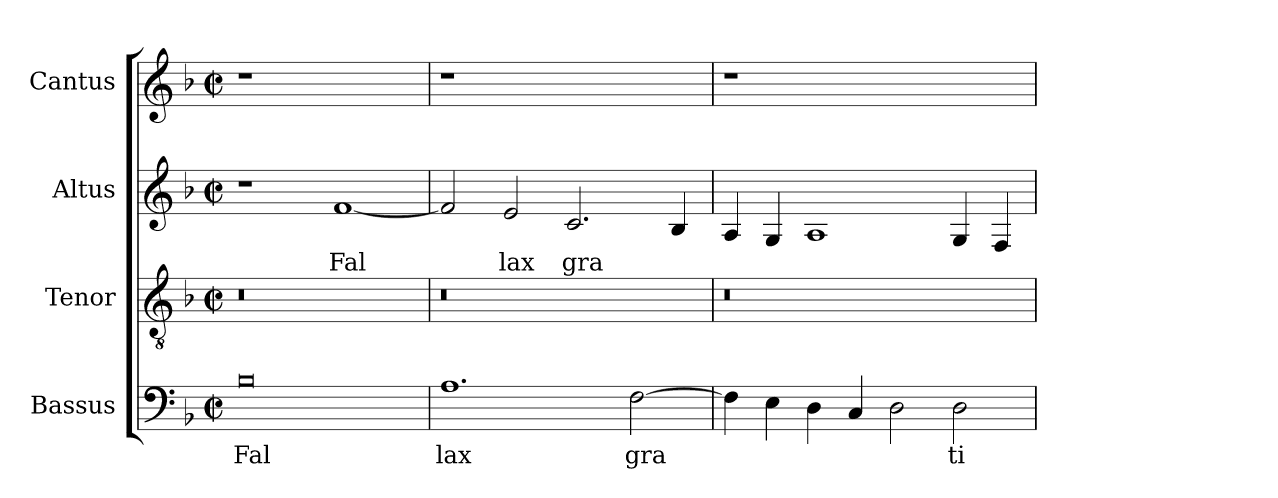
**kern	**text	**kern	**kern	**text	**kern
*part4	*part4	*part3	*part2	*part2	*part1
*staff4	*staff4	*staff3	*staff2	*staff2	*staff1
*I"Bassus	*	*I"Tenor	*I"Altus	*	*I"Cantus
!!LO:PB:g=z
*stria5	*	*stria5	*stria5	*	*stria5
*clefF4	*	*clefGv2	*clefG2	*	*clefG2
*k[b-]	*	*k[b-]	*k[b-]	*	*k[b-]
*F:	*	*F:	*F:	*	*F:
*M2/2	*	*M2/2	*M2/2	*	*M2/2
*met(c|)	*	*met(c|)	*met(c|)	*	*met(c|)
=1	=1	=1	=1	=1	=1
!	!LO:LY:b:cj	!	!	!	!
0B-	Fal	0r	1r	.	1r
!	!	!	!	!LO:LY:b:cj	!
.	.	.	[<1f	Fal	1ryy
=2	=2	=2	=2	=2	=2
!	!LO:LY:b:cj	!	!	!LO:LY:b:cj	!
1.A	lax	0r	2f/]	.	1r
!	!	!	!	!LO:LY:b:cj	!
.	.	.	2e/	lax	.
!	!	!	!	!LO:LY:b:cj	!
.	.	.	2.c/	gra	1ryy
!	!LO:LY:b:cj	!	!	!	!
[>2F\	gra	.	.	.	.
!	!	!	!	!LO:LY:b:cj	!
.	.	.	4B-/	.	.
=3	=3	=3	=3	=3	=3
!	!LO:LY:b:cj	!	!	!LO:LY:b:cj	!
4F\]	.	0r	4A/	.	1r
!	!LO:LY:b:cj	!	!	!LO:LY:b:cj	!
4E\	.	.	4G/	.	.
!	!LO:LY:b:cj	!	!	!LO:LY:b:cj	!
4D\	.	.	1A	.	.
!	!LO:LY:b:cj	!	!	!	!
4C/	.	.	.	.	.
!	!LO:LY:b:cj	!	!	!	!
2D\	.	.	.	.	1ryy
!	!LO:LY:b:cj	!	!	!LO:LY:b:cj	!
2D\	ti	.	4G/	.	.
!	!	!	!	!LO:LY:b:cj	!
.	.	.	4F/	.	.
=	=	=	=	=	=
*-	*-	*-	*-	*-	*-
